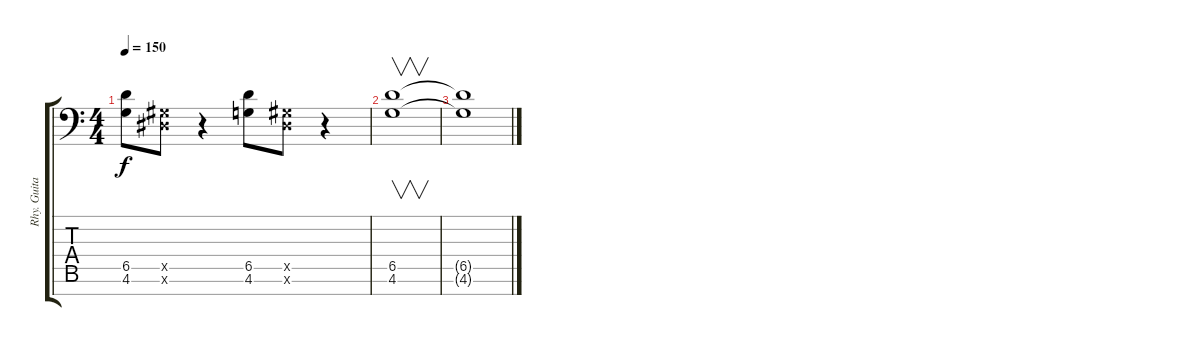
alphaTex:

\track ("Rhy. Guitar 2" "Rhy. Guita") {instrument distortionguitar}
\staff {score tabs}
\tuning (Eb4 Bb3 Gb3 Db3 Ab2 Eb2 Bb1) {hide}
\ts (4 4)
\tempo 150
\clef f4
\ks c
(6.5 4.6).8{dy f} (0.5{x} 0.6{x}).8 r.4 (6.5 4.6).8 (0.5{x} 0.6{x}).8 r.4 |
(6.5 4.6).1{v volume 4} |
(6.5{t} 4.6{t}).1
